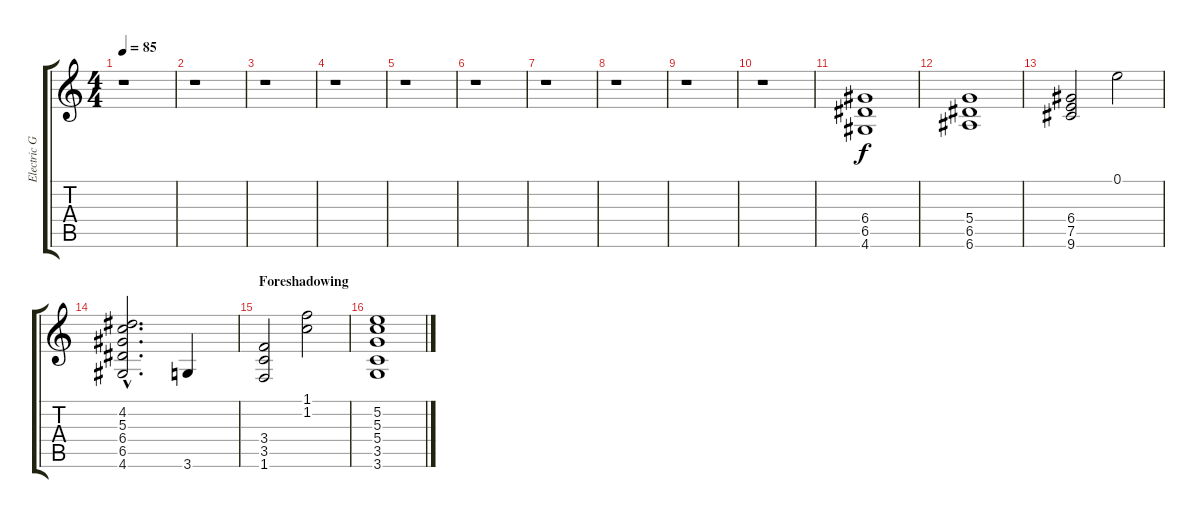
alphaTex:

\track ("Electric Guitar (rhythm)" "Electric G") {instrument distortionguitar}
\staff {score tabs}
\tuning (E4 B3 G3 D3 A2 E2) {hide}
\ts (4 4)
\tempo 85
\clef g2
\ks c
r.1{dy f} |
r.1 |
r.1 |
r.1 |
r.1 |
r.1 |
r.1 |
r.1 |
r.1 |
r.1 |
(6.4 6.5 4.6).1 |
(5.4 6.5 6.6).1 |
(6.4 7.5 9.6).2 0.1.2 |
(4.2{hac} 5.3{hac} 6.4{hac} 6.5{hac} 4.6{hac}).2{d} 3.6.4 |
\section ("" "Foreshadowing")
(3.4 3.5 1.6).2 (1.1 1.2).2 |
(5.2 5.3 5.4 3.5 3.6).1
